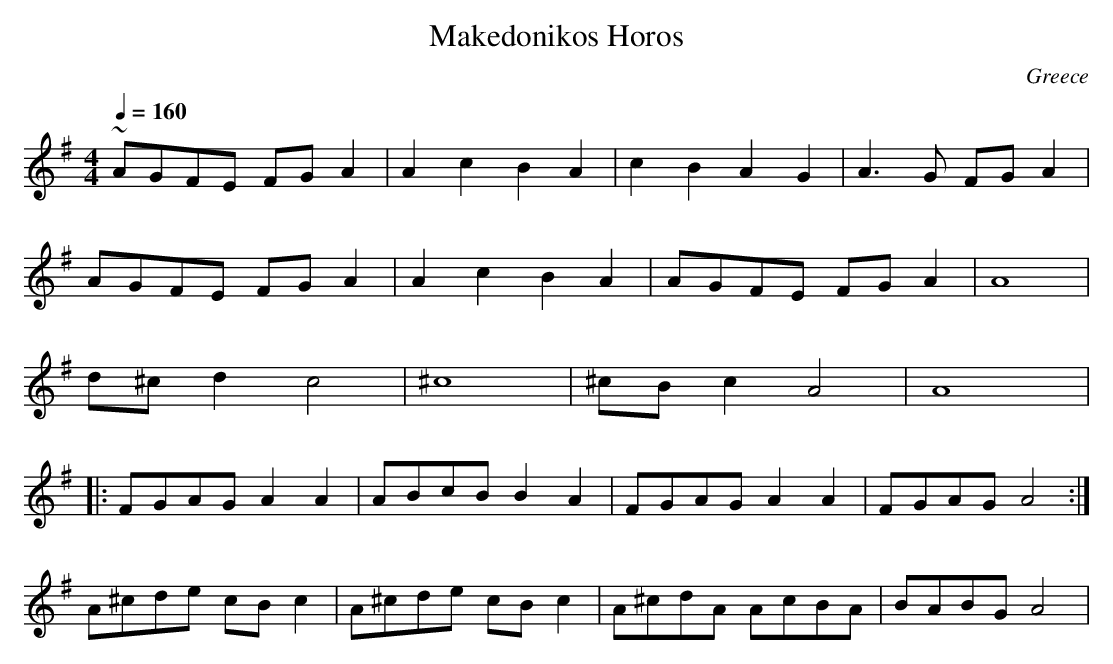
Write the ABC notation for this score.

X:1
T: Makedonikos Horos
C: Greece
M: 4/4
L: 1/8
Q: 1/4=160
K: G
 ~AGFE FGA2|A2 c2 B2A2 |c2 B2 A2 G2|A3G FGA2 |
 AGFE FGA2 |A2 c2 B2A2 |AGFE   FGA2|A8       |
 d^cd2 c4  |^c8        |^cBc2 A4   |A8       |:
 FGAG A2A2 |ABcB  B2A2 |FGAG A2A2  | FGAG A4 :|
 A^cde cBc2|A^cde cBc2 |A^cdA AcBA |BABG A4  |
